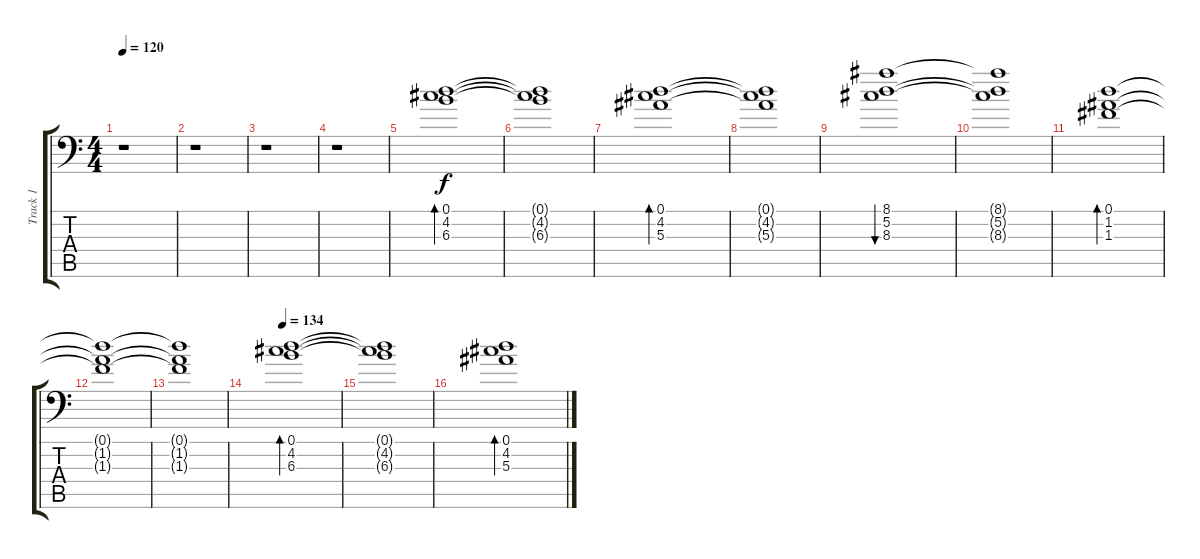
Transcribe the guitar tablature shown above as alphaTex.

\track ("Track 1" "Track 1") {instrument electricguitarjazz}
\staff {score tabs}
\tuning (D4 A3 F3 Bb2 F2 Bb1) {hide}
\ts (4 4)
\tempo 120
\clef f4
\ks c
r.1{dy f instrument electricguitarjazz} |
r.1 |
r.1 |
r.1 |
(0.1 4.2 6.3).1{bd 480} |
(0.1{t} 4.2{t} 6.3{t}).1 |
(0.1 4.2 5.3).1{bd 480} |
(0.1{t} 4.2{t} 5.3{t}).1 |
(8.1 5.2 8.3).1{bu 480} |
(8.1{t} 5.2{t} 8.3{t}).1 |
(0.1 1.2 1.3).1{bd 480} |
(0.1{t} 1.2{t} 1.3{t}).1 |
(0.1{t} 1.2{t} 1.3{t}).1 |
\tempo 134
(0.1 4.2 6.3).1{bd 480} |
(0.1{t} 4.2{t} 6.3{t}).1 |
(0.1 4.2 5.3).1{bd 480}
